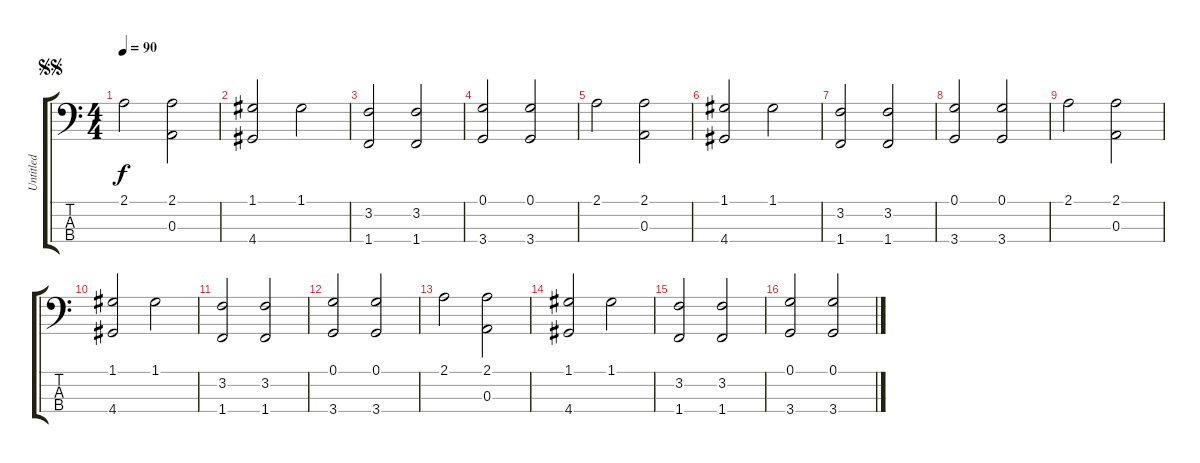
\track ("Untitled" "Untitled") {instrument electricbasspick}
\staff {score tabs}
\tuning (G2 D2 A1 E1) {hide}
\ts (4 4)
\jump segnosegno
\tempo 90
\clef f4
\ks c
2.1.2{dy f} (2.1 0.3).2 |
(1.1 4.4).2 1.1.2 |
(3.2 1.4).2 (3.2 1.4).2 |
(0.1 3.4).2 (0.1 3.4).2 |
2.1.2 (2.1 0.3).2 |
(1.1 4.4).2 1.1.2 |
(3.2 1.4).2 (3.2 1.4).2 |
(0.1 3.4).2 (0.1 3.4).2 |
2.1.2 (2.1 0.3).2 |
(1.1 4.4).2 1.1.2 |
(3.2 1.4).2 (3.2 1.4).2 |
(0.1 3.4).2 (0.1 3.4).2 |
2.1.2 (2.1 0.3).2 |
(1.1 4.4).2 1.1.2 |
(3.2 1.4).2 (3.2 1.4).2 |
(0.1 3.4).2 (0.1 3.4).2
